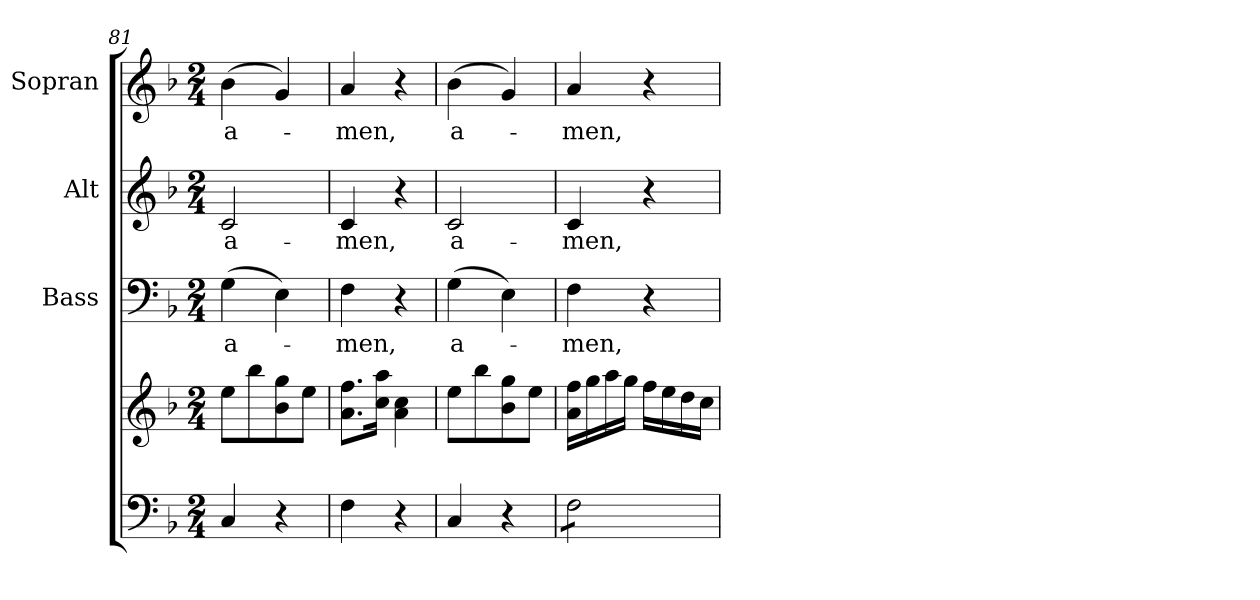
**kern	**kern	**kern	**text	**kern	**text	**kern	**text
*part4	*part4	*part3	*part3	*part2	*part2	*part1	*part1
*staff5	*staff4	*staff3	*staff3	*staff2	*staff2	*staff1	*staff1
*	*	*I"Bass	*	*I"Alt	*	*I"Sopran	*
*	*	*I'B.	*	*I'A.	*	*I'S.	*
*clefF4	*clefG2	*clefF4	*	*clefG2	*	*clefG2	*
*k[b-]	*k[b-]	*k[b-]	*	*k[b-]	*	*k[b-]	*
*F:	*F:	*F:	*	*F:	*	*F:	*
*M2/4	*M2/4	*M2/4	*	*M2/4	*	*M2/4	*
=81	=81	=81	=81	=81	=81	=81	=81
!	!	!	!LO:LY:b	!	!LO:LY:b	!	!LO:LY:b
4C/	8ee\L	(>4G\	a-	2c/	a-	(>4b-\	a-
.	8bb-\	.	.	.	.	.	.
4r	8b-\ 8gg\	4E\)	.	.	.	4g/)	.
.	8ee\J	.	.	.	.	.	.
=82	=82	=82	=82	=82	=82	=82	=82
!	!	!	!LO:LY:b	!	!LO:LY:b	!	!LO:LY:b
4F\	8.a\ 8.ff\L	4F\	-men,	4c/	-men,	4a/	-men,
.	16cc\ 16aa\Jk	.	.	.	.	.	.
4r	4a\ 4cc\	4r	.	4r	.	4r	.
=83	=83	=83	=83	=83	=83	=83	=83
!	!	!	!LO:LY:b	!	!LO:LY:b	!	!LO:LY:b
4C/	8ee\L	(>4G\	a-	2c/	a-	(>4b-\	a-
.	8bb-\	.	.	.	.	.	.
4r	8b-\ 8gg\	4E\)	.	.	.	4g/)	.
.	8ee\J	.	.	.	.	.	.
=84	=84	=84	=84	=84	=84	=84	=84
!	!	!	!LO:LY:b	!	!LO:LY:b	!	!LO:LY:b
*tremolo	*	*	*	*	*	*	*
8F\L	16a\ 16ff\LL	4F\	-men,	4c/	-men,	4a/	-men,
.	16gg\	.	.	.	.	.	.
8F\	16aa\	.	.	.	.	.	.
.	16gg\JJ	.	.	.	.	.	.
8F\	16ff\LL	4r	.	4r	.	4r	.
.	16ee\	.	.	.	.	.	.
8F\J	16dd\	.	.	.	.	.	.
*Xtremolo	*	*	*	*	*	*	*
.	16cc\JJ	.	.	.	.	.	.
=	=	=	=	=	=	=	=
*-	*-	*-	*-	*-	*-	*-	*-
